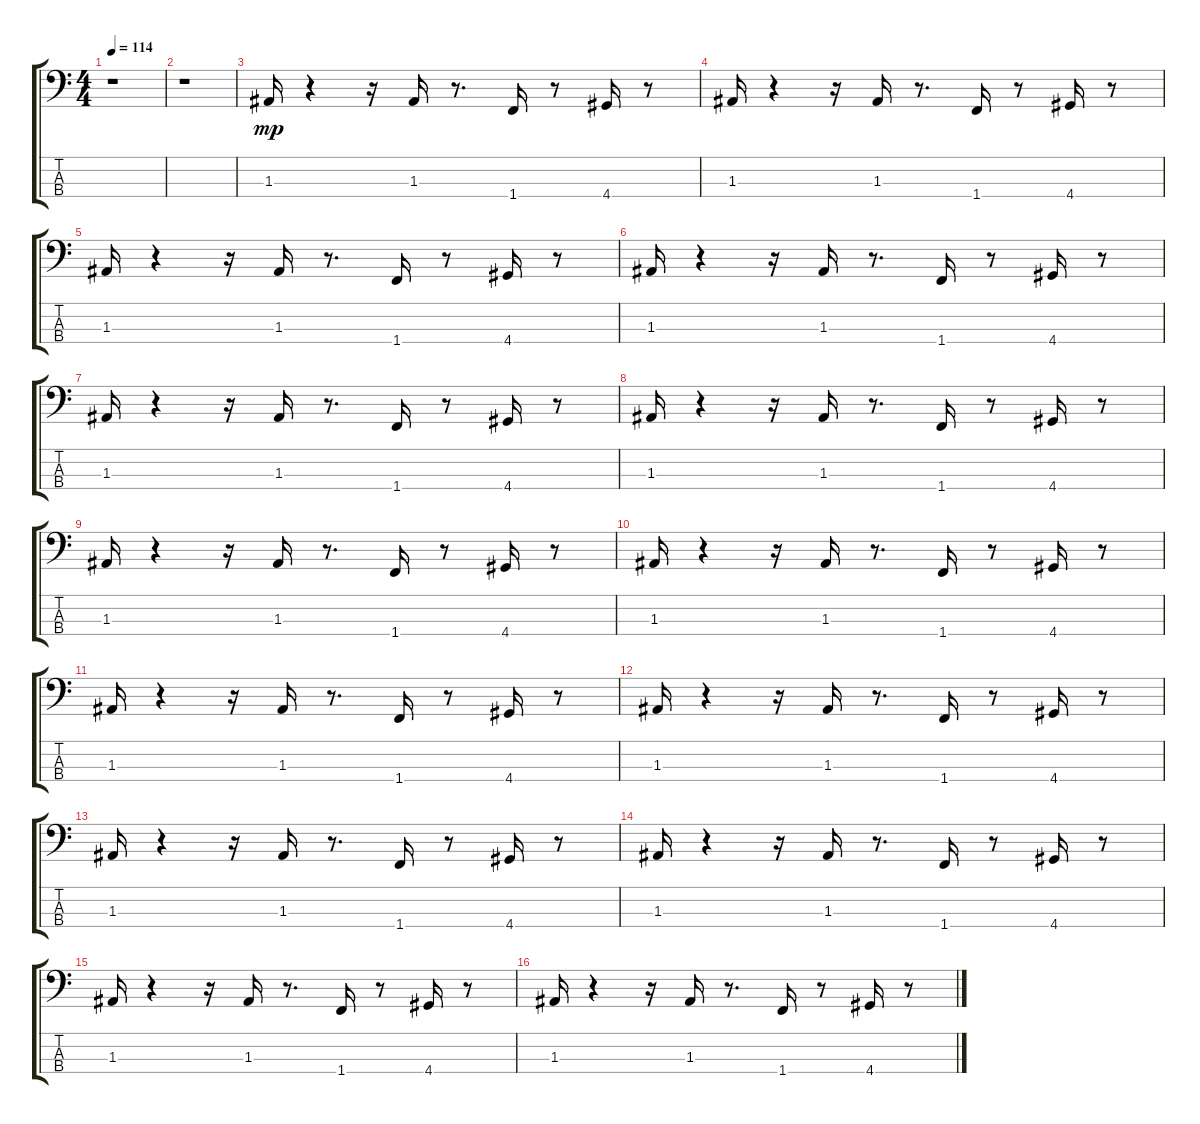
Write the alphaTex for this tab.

\track "" {instrument synthbass1}
\staff {score tabs}
\tuning (G2 D2 A1 E1) {hide}
\ts (4 4)
\tempo 114
\clef f4
\ks c
r.1{dy mp} |
r.1 |
1.3.16 r.4 r.16 1.3.16 r.8{d} 1.4.16 r.8 4.4.16 r.8 |
1.3.16 r.4 r.16 1.3.16 r.8{d} 1.4.16 r.8 4.4.16 r.8 |
1.3.16 r.4 r.16 1.3.16 r.8{d} 1.4.16 r.8 4.4.16 r.8 |
1.3.16 r.4 r.16 1.3.16 r.8{d} 1.4.16 r.8 4.4.16 r.8 |
1.3.16 r.4 r.16 1.3.16 r.8{d} 1.4.16 r.8 4.4.16 r.8 |
1.3.16 r.4 r.16 1.3.16 r.8{d} 1.4.16 r.8 4.4.16 r.8 |
1.3.16 r.4 r.16 1.3.16 r.8{d} 1.4.16 r.8 4.4.16 r.8 |
1.3.16 r.4 r.16 1.3.16 r.8{d} 1.4.16 r.8 4.4.16 r.8 |
1.3.16 r.4 r.16 1.3.16 r.8{d} 1.4.16 r.8 4.4.16 r.8 |
1.3.16 r.4 r.16 1.3.16 r.8{d} 1.4.16 r.8 4.4.16 r.8 |
1.3.16 r.4 r.16 1.3.16 r.8{d} 1.4.16 r.8 4.4.16 r.8 |
1.3.16 r.4 r.16 1.3.16 r.8{d} 1.4.16 r.8 4.4.16 r.8 |
1.3.16 r.4 r.16 1.3.16 r.8{d} 1.4.16 r.8 4.4.16 r.8 |
1.3.16 r.4 r.16 1.3.16 r.8{d} 1.4.16 r.8 4.4.16 r.8
